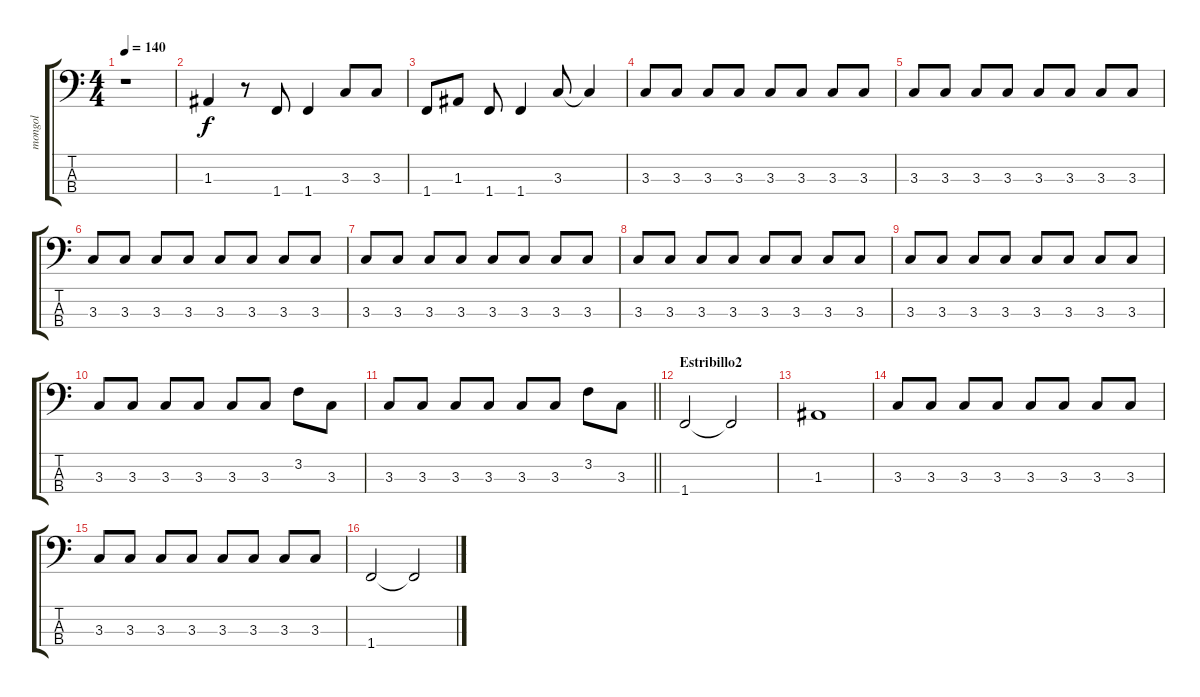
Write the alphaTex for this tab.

\track ("mongol" "mongol") {instrument electricbassfinger}
\staff {score tabs}
\tuning (G2 D2 A1 E1) {hide}
\ts (4 4)
\tempo 140
\clef f4
\ks c
r.1{dy f} |
1.3.4 r.8 1.4.8 1.4.4 3.3.8 3.3.8 |
1.4.8 1.3.8 1.4.8 1.4.4 3.3.8 3.3{t}.4 |
3.3.8 3.3.8 3.3.8 3.3.8 3.3.8 3.3.8 3.3.8 3.3.8 |
3.3.8 3.3.8 3.3.8 3.3.8 3.3.8 3.3.8 3.3.8 3.3.8 |
3.3.8 3.3.8 3.3.8 3.3.8 3.3.8 3.3.8 3.3.8 3.3.8 |
3.3.8 3.3.8 3.3.8 3.3.8 3.3.8 3.3.8 3.3.8 3.3.8 |
3.3.8 3.3.8 3.3.8 3.3.8 3.3.8 3.3.8 3.3.8 3.3.8 |
3.3.8 3.3.8 3.3.8 3.3.8 3.3.8 3.3.8 3.3.8 3.3.8 |
3.3.8 3.3.8 3.3.8 3.3.8 3.3.8 3.3.8 3.2.8 3.3.8 |
\barLineRight lightlight
3.3.8 3.3.8 3.3.8 3.3.8 3.3.8 3.3.8 3.2.8 3.3.8 |
\section ("" "Estribillo2")
1.4.2 1.4{t}.2 |
1.3.1 |
3.3.8 3.3.8 3.3.8 3.3.8 3.3.8 3.3.8 3.3.8 3.3.8 |
3.3.8 3.3.8 3.3.8 3.3.8 3.3.8 3.3.8 3.3.8 3.3.8 |
1.4.2 1.4{t}.2
